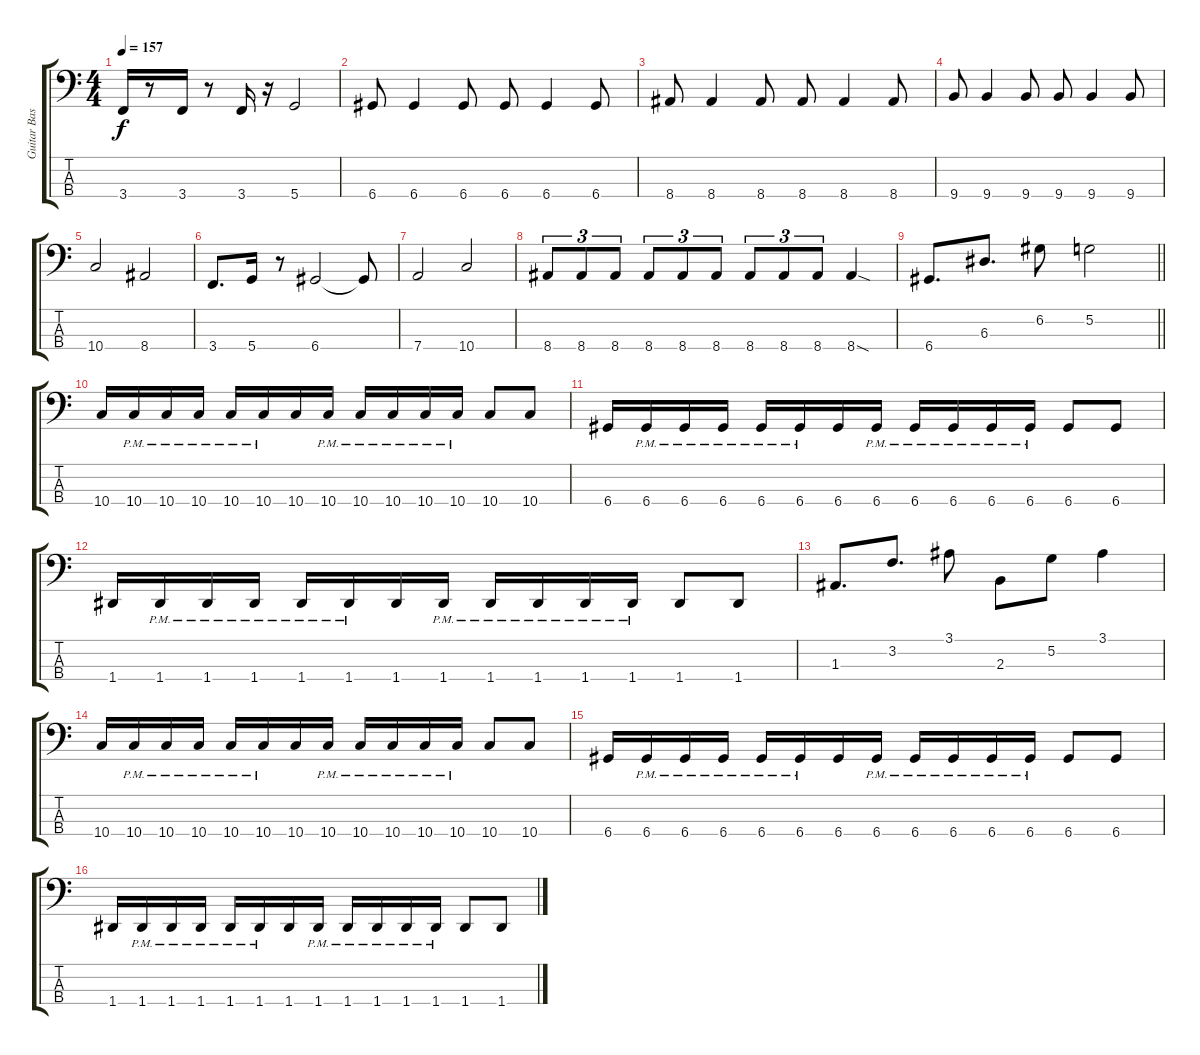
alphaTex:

\track ("Guitar Bass" "Guitar Bas") {instrument electricbasspick}
\staff {score tabs}
\tuning (G2 D2 A1 D1) {hide}
\ts (4 4)
\tempo 157
\clef f4
\ks c
3.4.16{dy f} r.8 3.4.16 r.8 3.4.16 r.16 5.4.2 |
6.4.8 6.4.4 6.4.8 6.4.8 6.4.4 6.4.8 |
8.4.8 8.4.4 8.4.8 8.4.8 8.4.4 8.4.8 |
9.4.8 9.4.4 9.4.8 9.4.8 9.4.4 9.4.8 |
10.4.2 8.4.2 |
3.4.8{d} 5.4.16 r.8 6.4.2 6.4{t}.8 |
7.4.2 10.4.2 |
8.4.8{tu (3 2)} 8.4.8{tu (3 2)} 8.4.8{tu (3 2)} 8.4.8{tu (3 2)} 8.4.8{tu (3 2)} 8.4.8{tu (3 2)} 8.4.8{tu (3 2)} 8.4.8{tu (3 2)} 8.4.8{tu (3 2)} 8.4{sod}.4 |
\barLineRight lightlight
6.4.8{d} 6.3.8{d} 6.2.8 5.2.2 |
10.4.16 10.4{pm}.16 10.4{pm}.16 10.4{pm}.16 10.4{pm}.16 10.4{pm}.16 10.4.16 10.4{pm}.16 10.4{pm}.16 10.4{pm}.16 10.4{pm}.16 10.4{pm}.16 10.4.8 10.4.8 |
6.4.16 6.4{pm}.16 6.4{pm}.16 6.4{pm}.16 6.4{pm}.16 6.4{pm}.16 6.4.16 6.4{pm}.16 6.4{pm}.16 6.4{pm}.16 6.4{pm}.16 6.4{pm}.16 6.4.8 6.4.8 |
1.4.16 1.4{pm}.16 1.4{pm}.16 1.4{pm}.16 1.4{pm}.16 1.4{pm}.16 1.4.16 1.4{pm}.16 1.4{pm}.16 1.4{pm}.16 1.4{pm}.16 1.4{pm}.16 1.4.8 1.4.8 |
1.3.8{d} 3.2.8{d} 3.1.8 2.3.8 5.2.8 3.1.4 |
10.4.16 10.4{pm}.16 10.4{pm}.16 10.4{pm}.16 10.4{pm}.16 10.4{pm}.16 10.4.16 10.4{pm}.16 10.4{pm}.16 10.4{pm}.16 10.4{pm}.16 10.4{pm}.16 10.4.8 10.4.8 |
6.4.16 6.4{pm}.16 6.4{pm}.16 6.4{pm}.16 6.4{pm}.16 6.4{pm}.16 6.4.16 6.4{pm}.16 6.4{pm}.16 6.4{pm}.16 6.4{pm}.16 6.4{pm}.16 6.4.8 6.4.8 |
1.4.16 1.4{pm}.16 1.4{pm}.16 1.4{pm}.16 1.4{pm}.16 1.4{pm}.16 1.4.16 1.4{pm}.16 1.4{pm}.16 1.4{pm}.16 1.4{pm}.16 1.4{pm}.16 1.4.8 1.4.8
